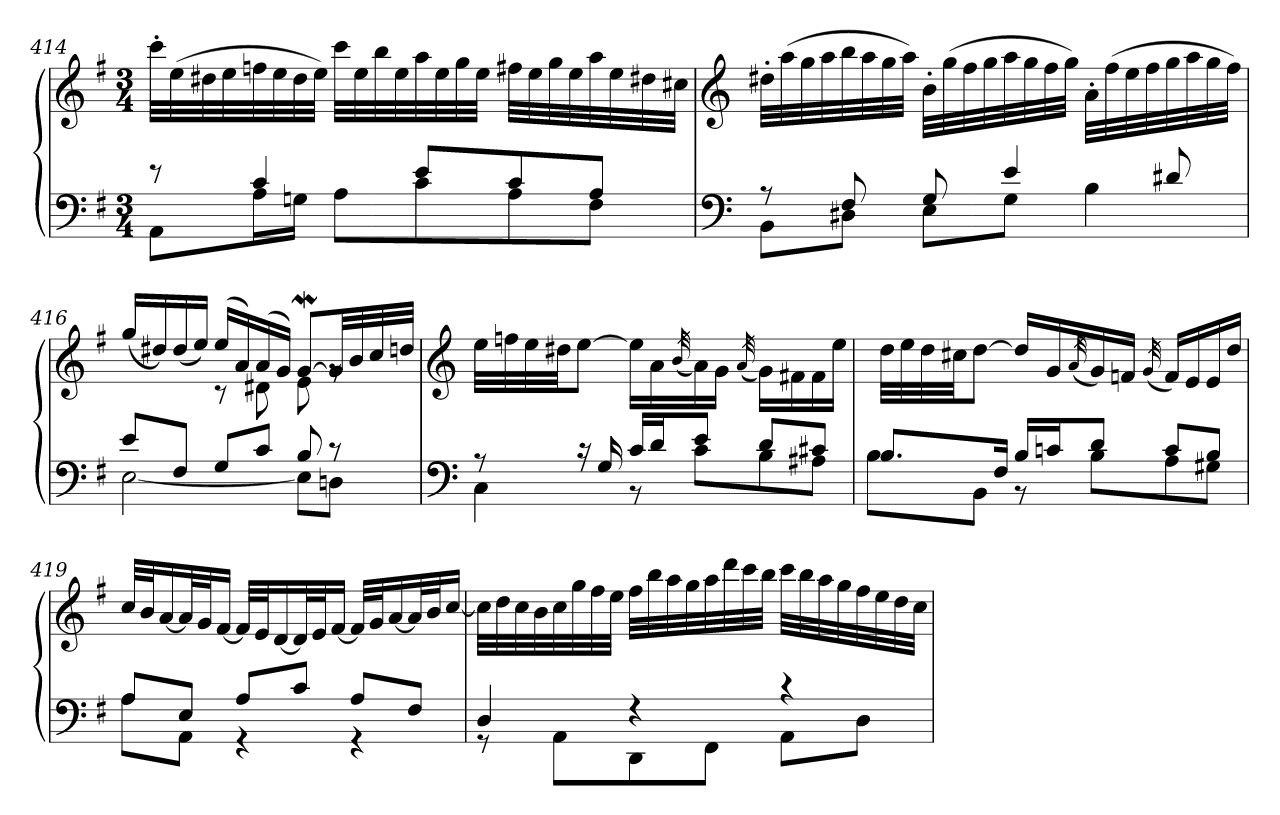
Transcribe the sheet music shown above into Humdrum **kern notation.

**kern	**kern
*part1	*part1
*staff2	*staff1
*clefF4	*clefG2
*k[f#]	*k[f#]
*G:	*G:
*M3/4	*M3/4
=414	=414
*^	*
8r	8AA\L	32ccc'\LLL
.	.	(32ee\
.	.	32dd#X\
.	.	32ee\
4c/	16A\L	32ffn\
.	.	32ee\
.	16Gn\JJ	32dd#\
.	.	32ee\JJJ)
.	8A\L	32ccc\LLL
.	.	32ee\
.	.	32bb\
.	.	32ee\
8e/L	8c\	32aa\
.	.	32ee\
.	.	32gg\
.	.	32ee\JJJ
8c/	8A\	32ff#X\LLL
.	.	32ee\
.	.	32gg\
.	.	32ee\
8A/J	8F#\J	32aa\
.	.	32ee\
.	.	32dd#X\
.	.	32cc#X\JJJ
!!LO:LB:g=z
=415	=415	=415
*clefF4	*	*clefG2
8r	8BB\L	32dd#X'\LLL
.	.	(32aa\
.	.	32gg\
.	.	32aa\
8F#/	8D#X\J	32bb\
.	.	32aa\
.	.	32gg\
.	.	32aa\JJJ)
8G/	8E\L	32b'\LLL
.	.	(32gg\
.	.	32ff#\
.	.	32gg\
4e/	8G\J	32aa\
.	.	32gg\
.	.	32ff#\
.	.	32gg\JJJ)
.	4B\	32a'\LLL
.	.	(32ff#\
.	.	32ee\
.	.	32ff#\
8d#X/	.	32gg\
.	.	32aa\
.	.	32gg\
.	.	32ff#\JJJ)
=416	=416	=416
*	*	*^
8e/L	[2E\	(16gg/LL	4ryy
.	.	16dd#X/)	.
8F#/J	.	(16dd#/	.
.	.	16ee/JJ)	.
8G/L	.	(16ee/LL	8r
.	.	16a/)	.
8c/J	.	(16a/	8d#X\
.	.	16g/JJ)	.
8B/	8E\L]	[8gw/L	8e\
8r	8Dn\J	32g/LL]	8rg
.	.	32b/	.
.	.	32cc/	.
.	.	32ddn/JJJ	.
*	*	*v	*v
!!LO:LB:g=z
=417	=417	=417
*clefF4	*	*clefG2
8r	4C\	32ee\LLL
.	.	32ffn\
.	.	32ee\
.	.	32dd#X\JJ
16r	.	[8ee\J
16G/	.	.
16c/LL	8r	16ee\LL]
16d/J	.	16a\
.	.	(32qb/
8e/J	8c\L	16a\)
.	.	16g\JJ
.	.	(32qa/
8d/L	8B\	16g\LL)
.	.	16f#X\
8c#X/J	8A#X\J	16f#\
.	.	16ee\JJ
=418	=418	=418
8.B/L	8B\L	32dd\LLL
.	.	32ee\
.	.	32dd\
.	.	32cc#X\JJ
.	8BB\J	[8dd\J
16F#/Jk	.	.
16B/LL	8r	16dd/LL]
16cn/J	.	16g/
.	.	(32qa/
8d/J	8B\L	16g/)
.	.	16fn/JJ
.	.	(32qg/
8c/L	8A\	16f/LL)
.	.	16e/
8B/J	8G#X\J	16e/
.	.	16dd/JJ
=419	=419	=419
8A/L	8A\L	32cc/LLL
.	.	32b/J
.	.	[16a/
8E/J	8AA\J	32a/L]
.	.	32g/J
.	.	[16f#/JJ
8A/L	4r	32f#/LLL]
.	.	32e/J
.	.	[16d/
8c/J	.	32d/L]
.	.	32e/J
.	.	[16f#/JJ
8A/L	4r	32f#/LLL]
.	.	32g/J
.	.	[16a/
8F#/J	.	32a/L]
.	.	32b/J
.	.	[16cc/JJ
!!LO:PB:g=z
=420	=420	=420
4D/	8r	32cc\LLL]
.	.	32dd\
.	.	32cc\
.	.	32b\
.	8AA\L	32cc\
.	.	32gg\
.	.	32ff#\
.	.	32ee\JJJ
4r	8DD\	32ff#\LLL
.	.	32bb\
.	.	32aa\
.	.	32gg\
.	8FF#\J	32aa\
.	.	32ddd\
.	.	32ccc\
.	.	32bb\JJJ
4r	8AA\L	32ccc\LLL
.	.	32bb\
.	.	32aa\
.	.	32gg\
.	8D\J	32ff#\
.	.	32ee\
.	.	32dd\
.	.	32cc\JJJ
*v	*v	*
=	=
*-	*-
